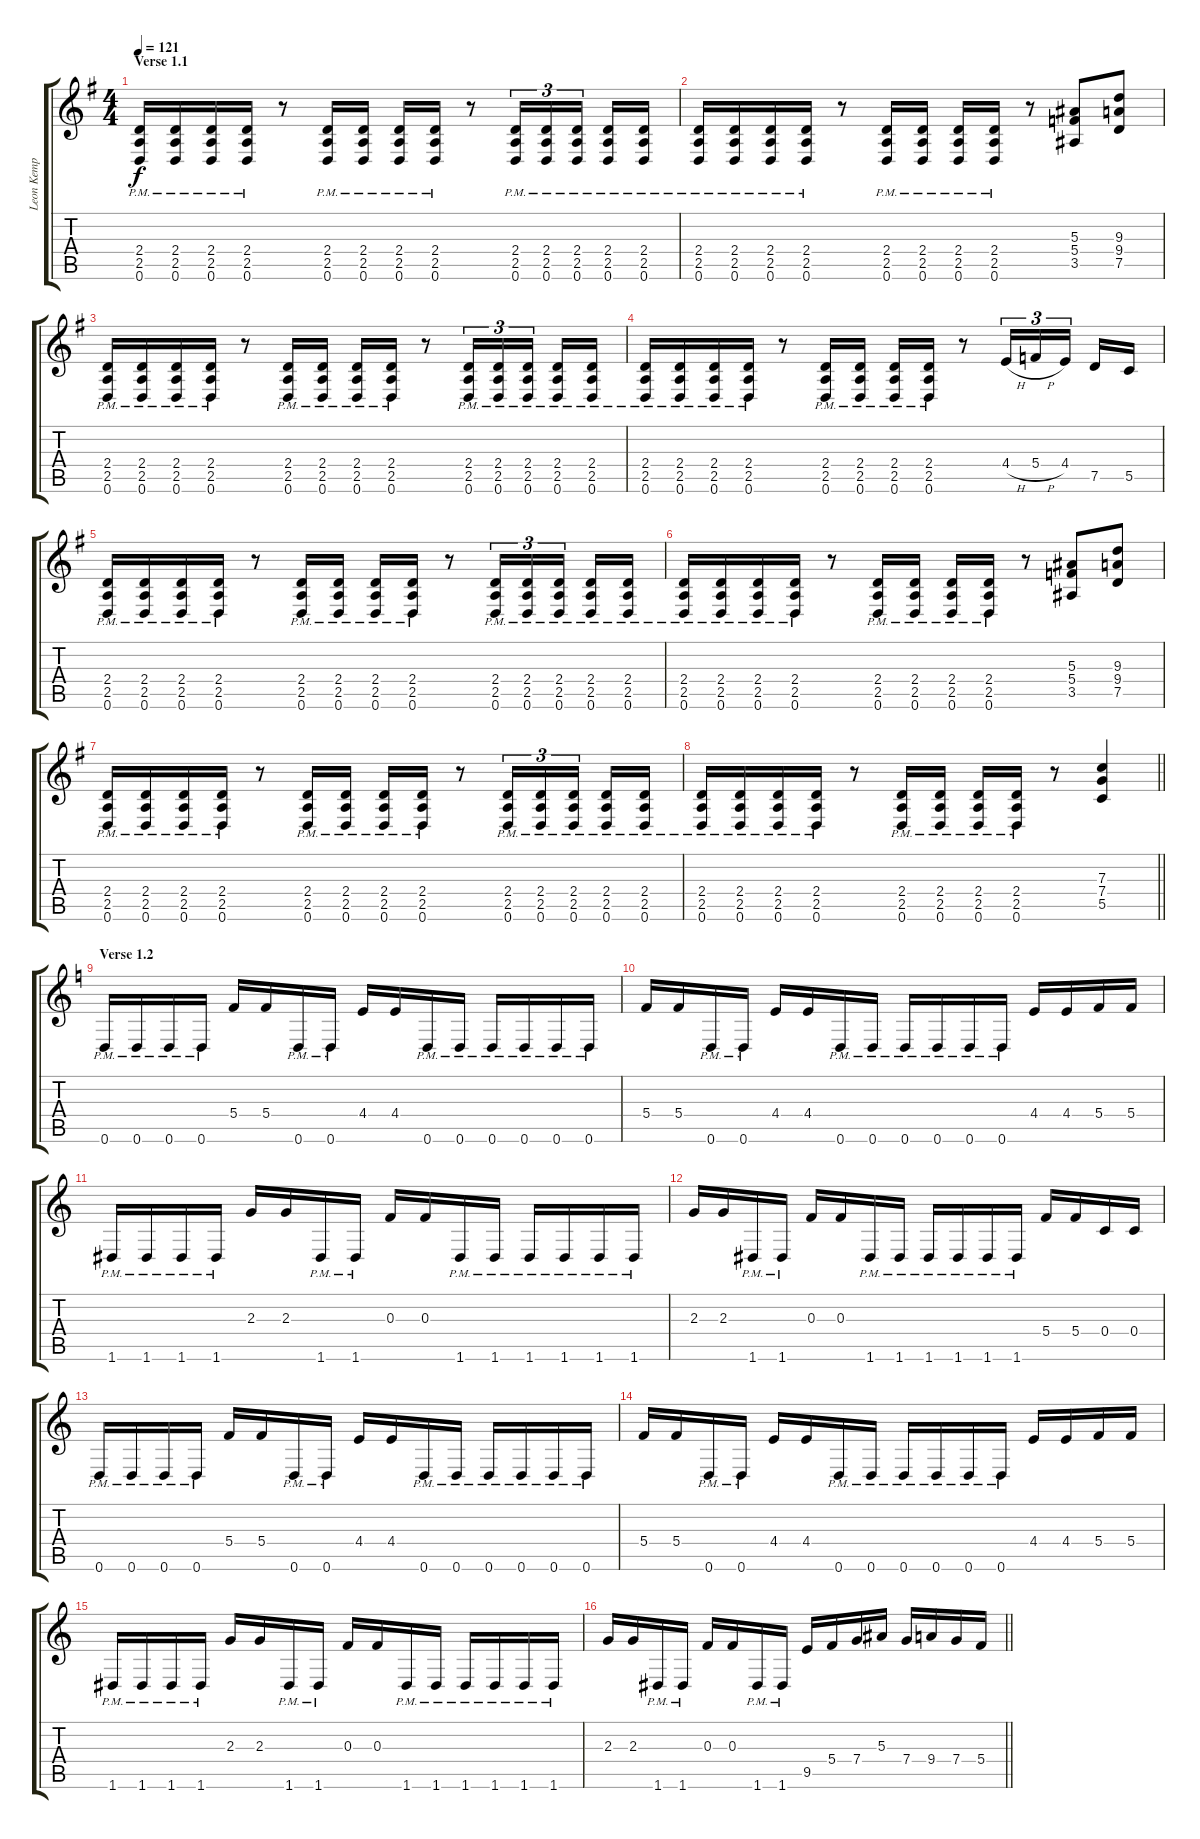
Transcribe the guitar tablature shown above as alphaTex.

\track ("Leon Kemp" "Leon Kemp") {instrument distortionguitar}
\staff {score tabs}
\tuning (D4 A3 F3 C3 G2 D2) {hide}
\ts (4 4)
\section ("" "Verse 1.1")
\tempo 121
\clef g2
\ks g
(2.4{pm} 2.5{pm} 0.6{pm}).16{dy f} (2.4{pm} 2.5{pm} 0.6{pm}).16 (2.4{pm} 2.5{pm} 0.6{pm}).16 (2.4{pm} 2.5{pm} 0.6{pm}).16 r.8 (2.4{pm} 2.5{pm} 0.6{pm}).16 (2.4{pm} 2.5{pm} 0.6{pm}).16 (2.4{pm} 2.5{pm} 0.6{pm}).16 (2.4{pm} 2.5{pm} 0.6{pm}).16 r.8 (2.4{pm} 2.5{pm} 0.6{pm}).16{tu (3 2)} (2.4{pm} 2.5{pm} 0.6{pm}).16{tu (3 2)} (2.4{pm} 2.5{pm} 0.6{pm}).16{tu (3 2) beam splitsecondary} (2.4{pm} 2.5{pm} 0.6{pm}).16 (2.4{pm} 2.5{pm} 0.6{pm}).16 |
(2.4{pm} 2.5{pm} 0.6{pm}).16 (2.4{pm} 2.5{pm} 0.6{pm}).16 (2.4{pm} 2.5{pm} 0.6{pm}).16 (2.4{pm} 2.5{pm} 0.6{pm}).16 r.8 (2.4{pm} 2.5{pm} 0.6{pm}).16 (2.4{pm} 2.5{pm} 0.6{pm}).16 (2.4{pm} 2.5{pm} 0.6{pm}).16 (2.4{pm} 2.5{pm} 0.6{pm}).16 r.8 (5.3 5.4 3.5).8 (9.3 9.4 7.5).8 |
(2.4{pm} 2.5{pm} 0.6{pm}).16 (2.4{pm} 2.5{pm} 0.6{pm}).16 (2.4{pm} 2.5{pm} 0.6{pm}).16 (2.4{pm} 2.5{pm} 0.6{pm}).16 r.8 (2.4{pm} 2.5{pm} 0.6{pm}).16 (2.4{pm} 2.5{pm} 0.6{pm}).16 (2.4{pm} 2.5{pm} 0.6{pm}).16 (2.4{pm} 2.5{pm} 0.6{pm}).16 r.8 (2.4{pm} 2.5{pm} 0.6{pm}).16{tu (3 2)} (2.4{pm} 2.5{pm} 0.6{pm}).16{tu (3 2)} (2.4{pm} 2.5{pm} 0.6{pm}).16{tu (3 2) beam splitsecondary} (2.4{pm} 2.5{pm} 0.6{pm}).16 (2.4{pm} 2.5{pm} 0.6{pm}).16 |
(2.4{pm} 2.5{pm} 0.6{pm}).16 (2.4{pm} 2.5{pm} 0.6{pm}).16 (2.4{pm} 2.5{pm} 0.6{pm}).16 (2.4{pm} 2.5{pm} 0.6{pm}).16 r.8 (2.4{pm} 2.5{pm} 0.6{pm}).16 (2.4{pm} 2.5{pm} 0.6{pm}).16 (2.4{pm} 2.5{pm} 0.6{pm}).16 (2.4{pm} 2.5{pm} 0.6{pm}).16 r.8 4.4{h}.16{tu (3 2)} 5.4{h}.16{tu (3 2)} 4.4.16{tu (3 2) beam splitsecondary} 7.5.16 5.5.16 |
(2.4{pm} 2.5{pm} 0.6{pm}).16 (2.4{pm} 2.5{pm} 0.6{pm}).16 (2.4{pm} 2.5{pm} 0.6{pm}).16 (2.4{pm} 2.5{pm} 0.6{pm}).16 r.8 (2.4{pm} 2.5{pm} 0.6{pm}).16 (2.4{pm} 2.5{pm} 0.6{pm}).16 (2.4{pm} 2.5{pm} 0.6{pm}).16 (2.4{pm} 2.5{pm} 0.6{pm}).16 r.8 (2.4{pm} 2.5{pm} 0.6{pm}).16{tu (3 2)} (2.4{pm} 2.5{pm} 0.6{pm}).16{tu (3 2)} (2.4{pm} 2.5{pm} 0.6{pm}).16{tu (3 2) beam splitsecondary} (2.4{pm} 2.5{pm} 0.6{pm}).16 (2.4{pm} 2.5{pm} 0.6{pm}).16 |
(2.4{pm} 2.5{pm} 0.6{pm}).16 (2.4{pm} 2.5{pm} 0.6{pm}).16 (2.4{pm} 2.5{pm} 0.6{pm}).16 (2.4{pm} 2.5{pm} 0.6{pm}).16 r.8 (2.4{pm} 2.5{pm} 0.6{pm}).16 (2.4{pm} 2.5{pm} 0.6{pm}).16 (2.4{pm} 2.5{pm} 0.6{pm}).16 (2.4{pm} 2.5{pm} 0.6{pm}).16 r.8 (5.3 5.4 3.5).8 (9.3 9.4 7.5).8 |
(2.4{pm} 2.5{pm} 0.6{pm}).16 (2.4{pm} 2.5{pm} 0.6{pm}).16 (2.4{pm} 2.5{pm} 0.6{pm}).16 (2.4{pm} 2.5{pm} 0.6{pm}).16 r.8 (2.4{pm} 2.5{pm} 0.6{pm}).16 (2.4{pm} 2.5{pm} 0.6{pm}).16 (2.4{pm} 2.5{pm} 0.6{pm}).16 (2.4{pm} 2.5{pm} 0.6{pm}).16 r.8 (2.4{pm} 2.5{pm} 0.6{pm}).16{tu (3 2)} (2.4{pm} 2.5{pm} 0.6{pm}).16{tu (3 2)} (2.4{pm} 2.5{pm} 0.6{pm}).16{tu (3 2) beam splitsecondary} (2.4{pm} 2.5{pm} 0.6{pm}).16 (2.4{pm} 2.5{pm} 0.6{pm}).16 |
\barLineRight lightlight
(2.4{pm} 2.5{pm} 0.6{pm}).16 (2.4{pm} 2.5{pm} 0.6{pm}).16 (2.4{pm} 2.5{pm} 0.6{pm}).16 (2.4{pm} 2.5{pm} 0.6{pm}).16 r.8 (2.4{pm} 2.5{pm} 0.6{pm}).16 (2.4{pm} 2.5{pm} 0.6{pm}).16 (2.4{pm} 2.5{pm} 0.6{pm}).16 (2.4{pm} 2.5{pm} 0.6{pm}).16 r.8 (7.3 7.4 5.5).4 |
\section ("" "Verse 1.2")
\ks c
0.6{pm}.16 0.6{pm}.16 0.6{pm}.16 0.6{pm}.16 5.4.16 5.4.16 0.6{pm}.16 0.6{pm}.16 4.4.16 4.4.16 0.6{pm}.16 0.6{pm}.16 0.6{pm}.16 0.6{pm}.16 0.6{pm}.16 0.6{pm}.16 |
5.4.16 5.4.16 0.6{pm}.16 0.6{pm}.16 4.4.16 4.4.16 0.6{pm}.16 0.6{pm}.16 0.6{pm}.16 0.6{pm}.16 0.6{pm}.16 0.6{pm}.16 4.4.16 4.4.16 5.4.16 5.4.16 |
1.6{pm}.16 1.6{pm}.16 1.6{pm}.16 1.6{pm}.16 2.3.16 2.3.16 1.6{pm}.16 1.6{pm}.16 0.3.16 0.3.16 1.6{pm}.16 1.6{pm}.16 1.6{pm}.16 1.6{pm}.16 1.6{pm}.16 1.6{pm}.16 |
2.3.16 2.3.16 1.6{pm}.16 1.6{pm}.16 0.3.16 0.3.16 1.6{pm}.16 1.6{pm}.16 1.6{pm}.16 1.6{pm}.16 1.6{pm}.16 1.6{pm}.16 5.4.16 5.4.16 0.4.16 0.4.16 |
0.6{pm}.16 0.6{pm}.16 0.6{pm}.16 0.6{pm}.16 5.4.16 5.4.16 0.6{pm}.16 0.6{pm}.16 4.4.16 4.4.16 0.6{pm}.16 0.6{pm}.16 0.6{pm}.16 0.6{pm}.16 0.6{pm}.16 0.6{pm}.16 |
5.4.16 5.4.16 0.6{pm}.16 0.6{pm}.16 4.4.16 4.4.16 0.6{pm}.16 0.6{pm}.16 0.6{pm}.16 0.6{pm}.16 0.6{pm}.16 0.6{pm}.16 4.4.16 4.4.16 5.4.16 5.4.16 |
1.6{pm}.16 1.6{pm}.16 1.6{pm}.16 1.6{pm}.16 2.3.16 2.3.16 1.6{pm}.16 1.6{pm}.16 0.3.16 0.3.16 1.6{pm}.16 1.6{pm}.16 1.6{pm}.16 1.6{pm}.16 1.6{pm}.16 1.6{pm}.16 |
\barLineRight lightlight
2.3.16 2.3.16 1.6{pm}.16 1.6{pm}.16 0.3.16 0.3.16 1.6{pm}.16 1.6{pm}.16 9.5.16 5.4.16 7.4.16 5.3.16 7.4.16 9.4.16 7.4.16 5.4.16
